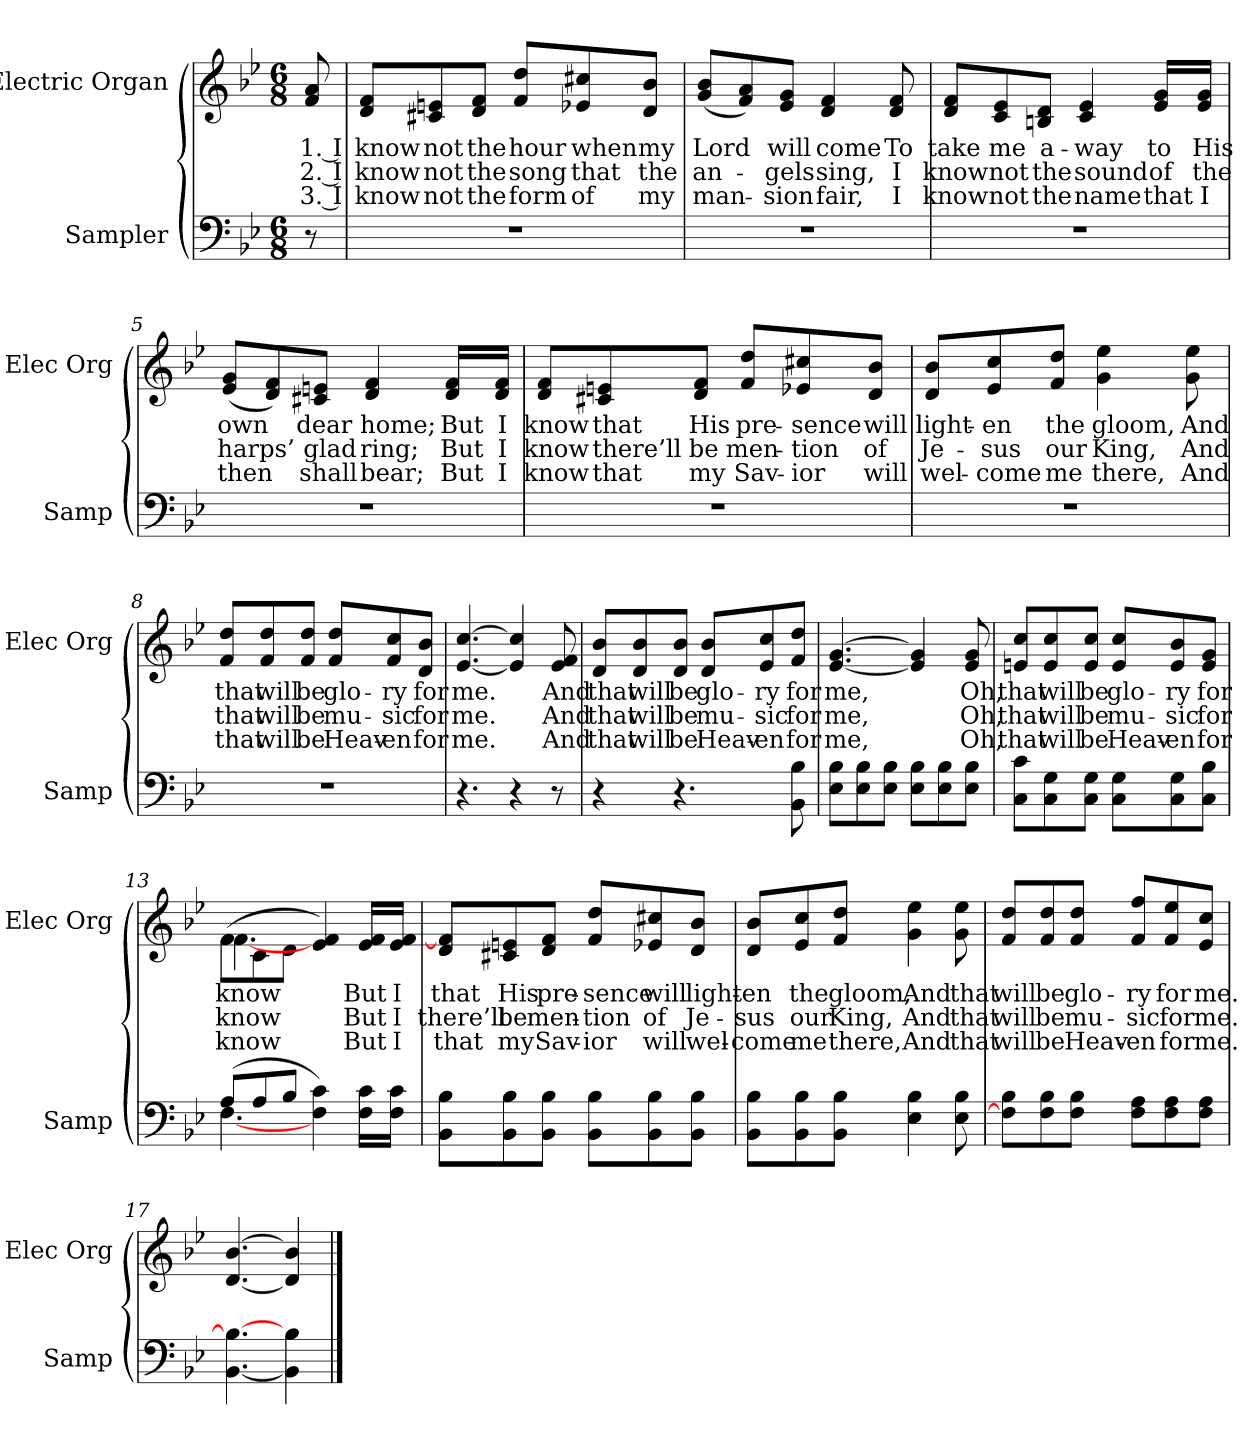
**kern	**kern	**text	**text	**text
*part2	*part1	*part1	*part1	*part1
*staff2	*staff1	*staff1	*staff1	*staff1
*I"Sampler	*I"Electric Organ	*	*	*
*I'Samp	*I'Elec Org	*	*	*
*clefF4	*clefG2	*	*	*
*k[b-e-]	*k[b-e-]	*	*	*
*B-:	*B-:	*	*	*
*M6/8	*M6/8	*	*	*
=1	=1	=1	=1	=1
8r	8f 8a	1. I	2. I	3. I
=2	=2	=2	=2	=2
2.r	8d/ 8f/L	know	know	know
.	8c#X/ 8en/	not	not	not
.	8d/ 8f/J	the	the	the
.	8f/ 8dd/L	hour	song	form
.	8e-X/ 8cc#X/	when	that	of
.	8d/ 8b-/J	my	the	my
=3	=3	=3	=3	=3
2.r	(8g/ 8b-/L	Lord	an-	man-
.	8f/ 8a/)	.	.	.
.	8e-/ 8g/J	will	-gels	-sion
.	4d 4f	come	sing,	fair,
.	8d 8f	To	I	I
=4	=4	=4	=4	=4
2.r	8d/ 8f/L	take	know	know
.	8c/ 8e-/	me	not	not
.	8Bn/ 8d/J	a-	the	the
.	4c 4e-	-way	sound	name
.	16e-/ 16g/LL	to	of	that
.	16e-/ 16g/JJ	His	the	I
=5	=5	=5	=5	=5
2.r	(8e-/ 8g/L	own	harps’	then
.	8d/ 8f/)	.	.	.
.	8c#X/ 8en/J	dear	glad	shall
.	4d 4f	home;	ring;	bear;
.	16d/ 16f/LL	But	But	But
.	16d/ 16f/JJ	I	I	I
=6	=6	=6	=6	=6
2.r	8d/ 8f/L	know	know	know
.	8c#X/ 8en/	that	there’ll	that
.	8d/ 8f/J	His	be	my
.	8f/ 8dd/L	pre-	men-	Sav-
.	8e-X/ 8cc#X/	-sence	-tion	-ior
.	8d/ 8b-/J	will	of	will
=7	=7	=7	=7	=7
2.r	8d/ 8b-/L	light-	Je-	wel-
.	8e-/ 8cc/	-en	-sus	-come
.	8f/ 8dd/J	the	our	me
.	4g 4ee-	gloom,	King,	there,
.	8g 8ee-	And	And	And
=8	=8	=8	=8	=8
2.r	8f/ 8dd/L	that	that	that
.	8f/ 8dd/	will	will	will
.	8f/ 8dd/J	be	be	be
.	8f/ 8dd/L	glo-	mu-	Heav-
.	8f/ 8cc/	-ry	-sic	-en
.	8d/ 8b-/J	for	for	for
=9	=9	=9	=9	=9
4.r	[4.e- [4.cc	me.	me.	me.
4r	4e-] 4cc]	.	.	.
8r	8e- 8f	And	And	And
=10	=10	=10	=10	=10
4r	8d/ 8b-/L	that	that	that
.	8d/ 8b-/	will	will	will
4.r	8d/ 8b-/J	be	be	be
.	8d/ 8b-/L	glo-	mu-	Heav-
.	8e-/ 8cc/	-ry	-sic	-en
8BB- 8B-	8f/ 8dd/J	for	for	for
=11	=11	=11	=11	=11
8E-\ 8B-\L	[4.e- [4.g	me,	me,	me,
8E-\ 8B-\	.	.	.	.
8E-\ 8B-\J	.	.	.	.
8E-\ 8B-\L	4e-] 4g]	.	.	.
8E-\ 8B-\	.	.	.	.
8E-\ 8B-\J	8e- 8g	Oh,	Oh,	Oh,
=12	=12	=12	=12	=12
8C\ 8c\L	8en/ 8cc/L	that	that	that
8C\ 8G\	8e/ 8cc/	will	will	will
8C\ 8G\J	8e/ 8cc/J	be	be	be
8C\ 8G\L	8e/ 8cc/L	glo-	mu-	Heav-
8C\ 8G\	8e/ 8b-/	-ry	-sic	-en
8C\ 8B-\J	8e/ 8g/J	for	for	for
=13	=13	=13	=13	=13
*^	*^	*	*	*
(8A/L	[4.F	(8f\L	[4.f	know	know	know
8A/	.	8c\	.	.	.	.
8B-/J	.	8d\J	.	.	.	.
4F 4c)	4.ryy	4e- 4f)	4.ryy	.	.	.
16F\ 16c\LL	.	16e-/ 16f/LL	.	But	But	But
16F\ 16c\JJ	.	16e-/ 16f/JJ	.	I	I	I
*v	*v	*	*	*	*	*
*	*v	*v	*	*	*
=14	=14	=14	=14	=14
8BB-\ 8B-\L	8d/ 8f]/L	that	there’ll	that
8BB-\ 8B-\	8c#X/ 8en/	His	be	my
8BB-\ 8B-\J	8d/ 8f/J	pre-	men-	Sav-
8BB-\ 8B-\L	8f/ 8dd/L	-sence	-tion	-ior
8BB-\ 8B-\	8e-X/ 8cc#X/	will	of	will
8BB-\ 8B-\J	8d/ 8b-/J	light-	Je-	wel-
=15	=15	=15	=15	=15
8BB-\ 8B-\L	8d/ 8b-/L	-en	-sus	-come
8BB-\ 8B-\	8e-/ 8cc/	the	our	me
8BB-\ 8B-\J	8f/ 8dd/J	gloom,	King,	there,
4E- 4B-	4g 4ee-	And	And	And
8E- 8B-	8g 8ee-	that	that	that
=16	=16	=16	=16	=16
8F]\ 8B-\L	8f/ 8dd/L	will	will	will
8F\ 8B-\	8f/ 8dd/	be	be	be
8F\ 8B-\J	8f/ 8dd/J	glo-	mu-	Heav-
8F\ 8A\L	8f/ 8ff/L	-ry	-sic	-en
8F\ 8A\	8f/ 8ee-/	for	for	for
8F\ 8A\J	8e-/ 8cc/J	me.	me.	me.
=17	=17	=17	=17	=17
[4.BB- 4.B-_	[4.d [4.b-	.	.	.
4BB-] 4B-	4d] 4b-]	.	.	.
==	==	==	==	==
*-	*-	*-	*-	*-
